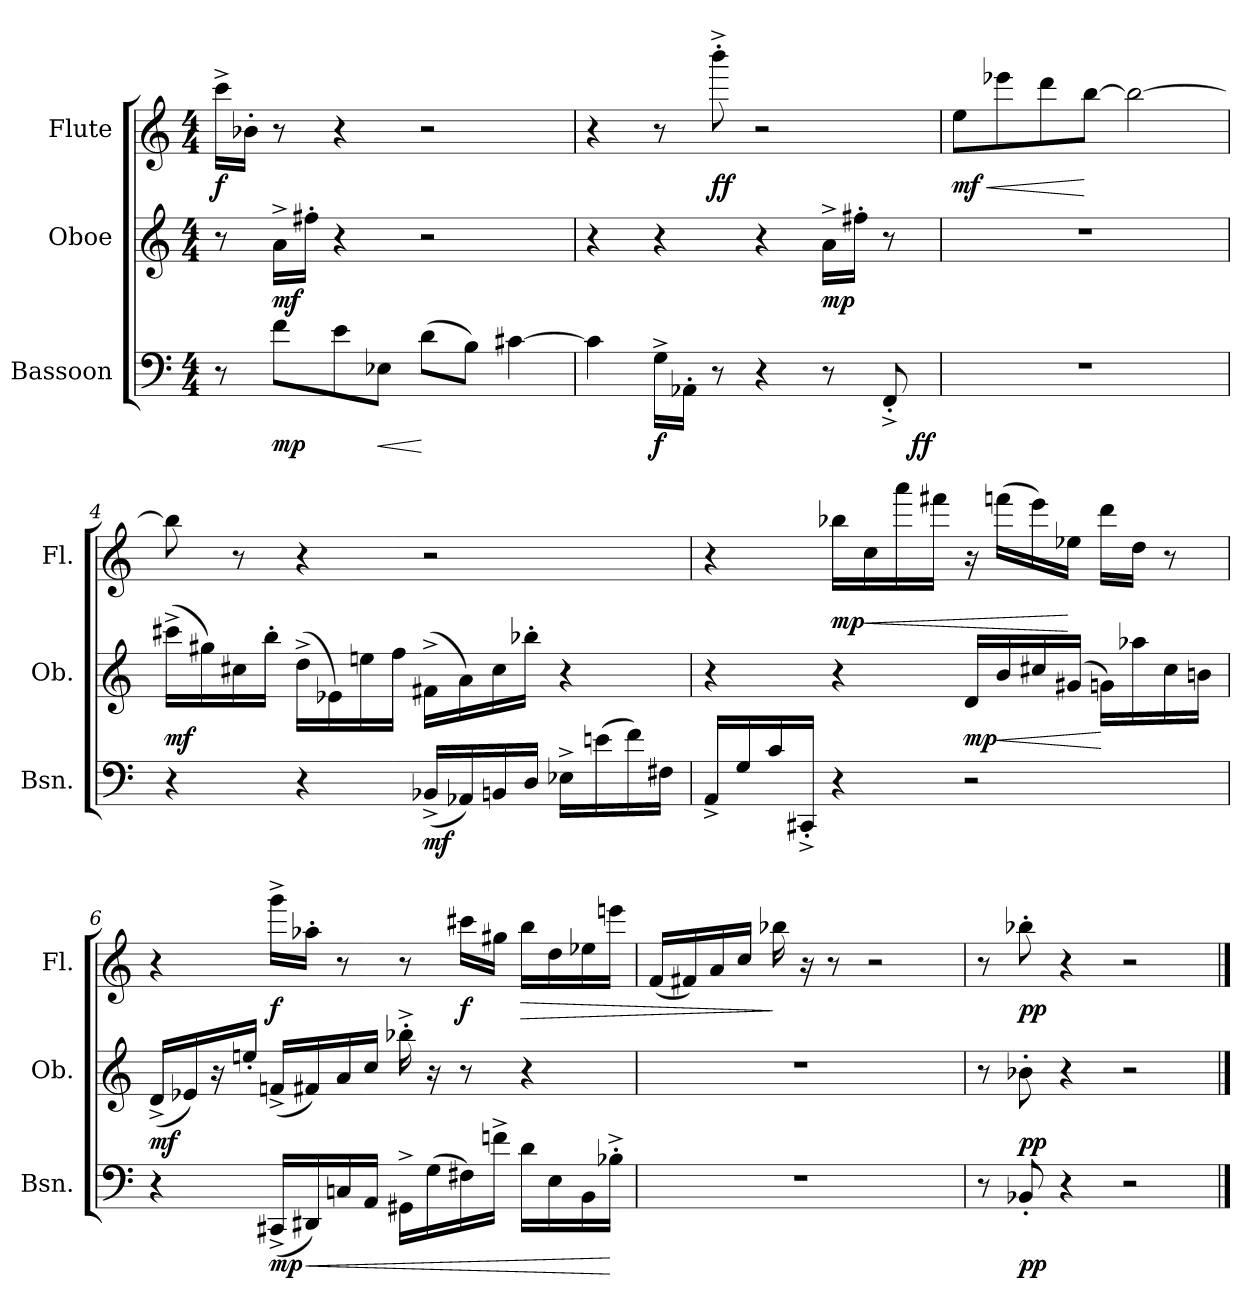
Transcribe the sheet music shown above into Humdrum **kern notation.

**kern	**dynam	**kern	**dynam	**kern	**dynam
*part3	*part3	*part2	*part2	*part1	*part1
*staff3	*staff3	*staff2	*staff2	*staff1	*staff1
*I"Bassoon	*	*I"Oboe	*	*I"Flute	*
*I'Bsn.	*	*I'Ob.	*	*I'Fl.	*
*clefF4	*	*clefG2	*	*clefG2	*
*k[]	*	*k[]	*	*k[]	*
*C:	*	*C:	*	*C:	*
*M4/4	*	*M4/4	*	*M4/4	*
*MM84	*	*MM84	*	*MM84	*
=1	=1	=1	=1	=1	=1
!	!	!	!	!	!LO:DY:b
8r	.	8r	.	16ccc^>\LL	f
.	.	.	.	16b-X'>\JJ	.
!	!LO:DY:b	!	!LO:DY:b	!	!
8f\L	mp	16a^>\LL	mf	8r	.
.	.	16ff#X'>\JJ	.	.	.
8e\	.	4r	.	4r	.
!	!LO:HP:b	!	!	!	!
8E-X\J	<	.	.	.	.
(>8d\L	[	2r	.	2r	.
8B\J)	.	.	.	.	.
[4c#X\	.	.	.	.	.
=2	=2	=2	=2	=2	=2
*^	*	*	*	*	*
4c#\]	2...ryy	.	4r	.	4r	.
!	!	!LO:DY:b	!	!	!	!
16G^>\LL	.	f	4r	.	8r	.
16AA-X'>\JJ	.	.	.	.	.	.
!	!	!	!	!	!	!LO:DY:b
8r	.	.	.	.	8bbb^>'>\	ff
4r	.	.	4r	.	2r	.
!	!	!	!	!LO:DY:b	!	!
8r	.	.	16a^>\LL	mp	.	.
.	.	.	16ff#X'>\JJ	.	.	.
8FF^<'</	.	.	8r	.	.	.
!	!	!LO:DY:b	!	!	!	!
.	16ryy	ff	.	.	.	.
=3	=3	=3	=3	=3	=3	=3
!	!	!	!	!	!	!LO:HP:b
!	!	!	!	!	!	!LO:DY:n=1:b
*v	*v	*	*	*	*	*
1r	.	1r	.	8ee\L	< mf
.	.	.	.	8eee-X\	.
.	.	.	.	8ddd\	.
.	.	.	.	[8bb\J	[
.	.	.	.	2bb\_	.
!!LO:LB:g=z
=4	=4	=4	=4	=4	=4
!	!	!	!LO:DY:b	!	!
4r	.	(>16ccc#X^>\LL	mf	8bb\]	.
.	.	16gg#X\)	.	.	.
.	.	16cc#X\	.	8r	.
.	.	16bb'>\JJ	.	.	.
4r	.	(>16dd^>\LL	.	4r	.
.	.	16e-X\)	.	.	.
.	.	16eeni\	.	.	.
.	.	16ff\JJ	.	.	.
!	!LO:DY:b	!	!	!	!
(<16BB-X^</LL	mf	(>16f#X^>\LL	.	2r	.
16AA-X/)	.	16a\)	.	.	.
16BBn/	.	16cc#\	.	.	.
16D/JJ	.	16bb-X'>\JJ	.	.	.
16E-X^>\LL	.	4r	.	.	.
(>16eni\	.	.	.	.	.
16f\)	.	.	.	.	.
16F#X\JJ	.	.	.	.	.
=5	=5	=5	=5	=5	=5
16AA^</LL	.	4r	.	4r	.
16G/	.	.	.	.	.
16c/	.	.	.	.	.
16CC#X^<'</JJ	.	.	.	.	.
!	!	!	!	!	!LO:DY:b
4r	.	4r	.	16bb-X\LL	mp
!	!	!	!	!	!LO:HP:b
.	.	.	.	16cc\	<
.	.	.	.	16aaa\	.
.	.	.	.	16fff#X\JJ	.
!	!	!	!LO:DY:b	!	!
2r	.	16d/LL	mp	16r	.
!	!	!	!LO:HP:b	!	!
.	.	16b/	<	(>16fffn\LL	.
.	.	16cc#X/	.	16eee\)	.
.	.	(>16g#X/JJ	.	16ee-X\JJ	[
.	.	16gn\LL)	[	16ddd\LL	.
.	.	16aa-X\	.	16dd\JJ	.
.	.	16cc#i\	.	8r	.
.	.	16bni\JJ	.	.	.
!!LO:LB:g=z
=6	=6	=6	=6	=6	=6
!	!	!	!LO:DY:b	!	!
4r	.	(<16d^</LL	mf	4r	.
.	.	16e-X/J)	.	.	.
.	.	16r	.	.	.
.	.	16eeni'</Jk	.	.	.
!	!LO:DY:b	!	!	!	!LO:DY:b
(<16CC#X^</LL	mp	(<16fni^</LL	.	16ggg^>\LL	f
!	!LO:HP:b	!	!	!	!
16DD#X/)	<	16f#X/)	.	16aa-X'>\JJ	.
16Cni/	.	16a/	.	8r	.
16AA/JJ	.	16cc/JJ	.	.	.
16GG#X^>\LL	.	16bb-X^>'>\	.	8r	.
(>16G\	.	16r	.	.	.
!	!	!	!	!	!LO:DY:b
16F#X\)	.	8r	.	16ccc#X\LL	f
16fni^>\JJ	.	.	.	16gg#X\JJ	.
!	!	!	!	!	!LO:HP:b
16d\LL	.	4r	.	16bb\LL	>
16E\	.	.	.	16dd\	.
16BB\	.	.	.	16ee-X\	.
16B-X^>'>\JJ	[	.	.	16eeeni\JJ	.
=7	=7	=7	=7	=7	=7
1r	.	1r	.	(<16f/LL	.
.	.	.	.	16f#X/)	.
.	.	.	.	16a/	.
.	.	.	.	16cc/JJ	.
.	.	.	.	16bb-X\	]
.	.	.	.	16r	.
.	.	.	.	8r	.
.	.	.	.	2r	.
=8	=8	=8	=8	=8	=8
8r	.	8r	.	8r	.
!	!LO:DY:b	!	!LO:DY:b	!	!LO:DY:b
8BB-X'</	pp	8b-X'>\	pp	8bb-X'>\	pp
4r	.	4r	.	4r	.
2r	.	2r	.	2r	.
==	==	==	==	==	==
*-	*-	*-	*-	*-	*-
